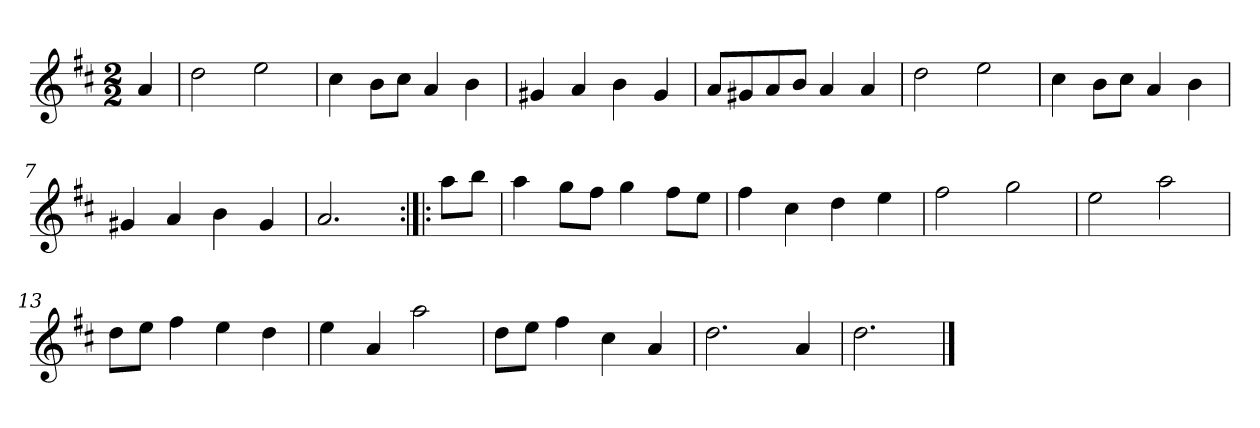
**kern
*part1
*staff1
*clefG2
*k[f#c#]
*D:
*M2/2
*MM120
=
4a
=1
2dd
2ee
=2
4cc#
8b\L
8cc#\J
4a
4b
=3
4g#X
4a
4b
4g#
=4
8a/L
8g#X/
8a/
8b/J
4a
4a
=5
2dd
2ee
=6
4cc#
8b\L
8cc#\J
4a
4b
=7
4g#X
4a
4b
4g#
=8
2.a
=:|!|:
8aa\L
8bb\J
=9
4aa
8gg\L
8ff#\J
4gg
8ff#\L
8ee\J
=10
4ff#
4cc#
4dd
4ee
=11
2ff#
2gg
=12
2ee
2aa
=13
8dd\L
8ee\J
4ff#
4ee
4dd
=14
4ee
4a
2aa
=15
8dd\L
8ee\J
4ff#
4cc#
4a
=16
2.dd
4a
=17
2.dd
==
*-
